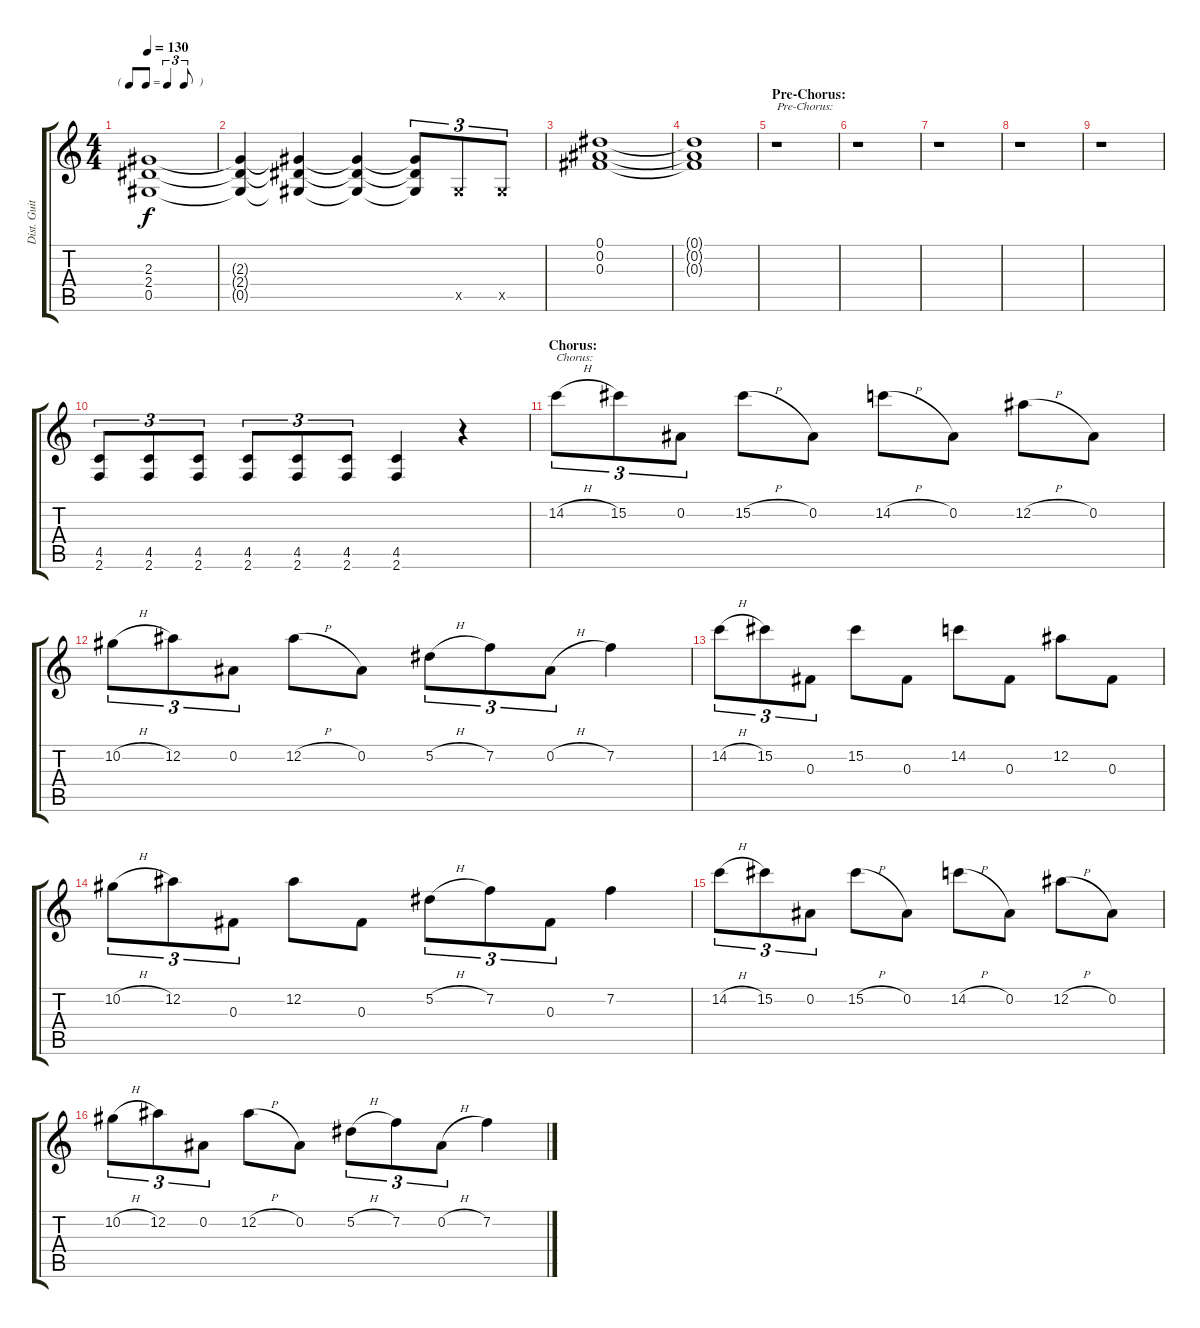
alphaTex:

\track ("Dist. Guitar 1" "Dist. Guit") {instrument distortionguitar}
\staff {score tabs}
\tuning (Eb4 Bb3 Gb3 Db3 Ab2 Eb2) {hide}
\ts (4 4)
\tf triplet8th
\tempo 130
\clef g2
\ks c
(2.3 2.4 0.5).1{dy f} |
(2.3{t} 2.4{t} 0.5{t}).4 (2.3{t} 2.4{t} 0.5{t}).4 (2.3{t} 2.4{t} 0.5{t}).4 (2.3{t} 2.4{t} 0.5{t}).8{tu (3 2)} 0.5{x}.8{tu (3 2)} 0.5{x}.8{tu (3 2)} |
(0.1 0.2 0.3).1 |
(0.1{t} 0.2{t} 0.3{t}).1 |
\section ("" "Pre-Chorus:")
r.1{txt "Pre-Chorus:"} |
r.1 |
r.1 |
r.1 |
r.1 |
(4.5 2.6).8{tu (3 2)} (4.5 2.6).8{tu (3 2)} (4.5 2.6).8{tu (3 2)} (4.5 2.6).8{tu (3 2)} (4.5 2.6).8{tu (3 2)} (4.5 2.6).8{tu (3 2)} (4.5 2.6).4 r.4 |
\section ("" "Chorus:")
14.2{h}.8{tu (3 2) txt "Chorus:"} 15.2.8{tu (3 2)} 0.2.8{tu (3 2)} 15.2{h}.8 0.2.8 14.2{h}.8 0.2.8 12.2{h}.8 0.2.8 |
10.2{h}.8{tu (3 2)} 12.2.8{tu (3 2)} 0.2.8{tu (3 2)} 12.2{h}.8 0.2.8 5.2{h}.8{tu (3 2)} 7.2.8{tu (3 2)} 0.2{h}.8{tu (3 2)} 7.2.4 |
14.2{h}.8{tu (3 2)} 15.2.8{tu (3 2)} 0.3.8{tu (3 2)} 15.2.8 0.3.8 14.2.8 0.3.8 12.2.8 0.3.8 |
10.2{h}.8{tu (3 2)} 12.2.8{tu (3 2)} 0.3.8{tu (3 2)} 12.2.8 0.3.8 5.2{h}.8{tu (3 2)} 7.2.8{tu (3 2)} 0.3.8{tu (3 2)} 7.2.4 |
14.2{h}.8{tu (3 2)} 15.2.8{tu (3 2)} 0.2.8{tu (3 2)} 15.2{h}.8 0.2.8 14.2{h}.8 0.2.8 12.2{h}.8 0.2.8 |
10.2{h}.8{tu (3 2)} 12.2.8{tu (3 2)} 0.2.8{tu (3 2)} 12.2{h}.8 0.2.8 5.2{h}.8{tu (3 2)} 7.2.8{tu (3 2)} 0.2{h}.8{tu (3 2)} 7.2.4
